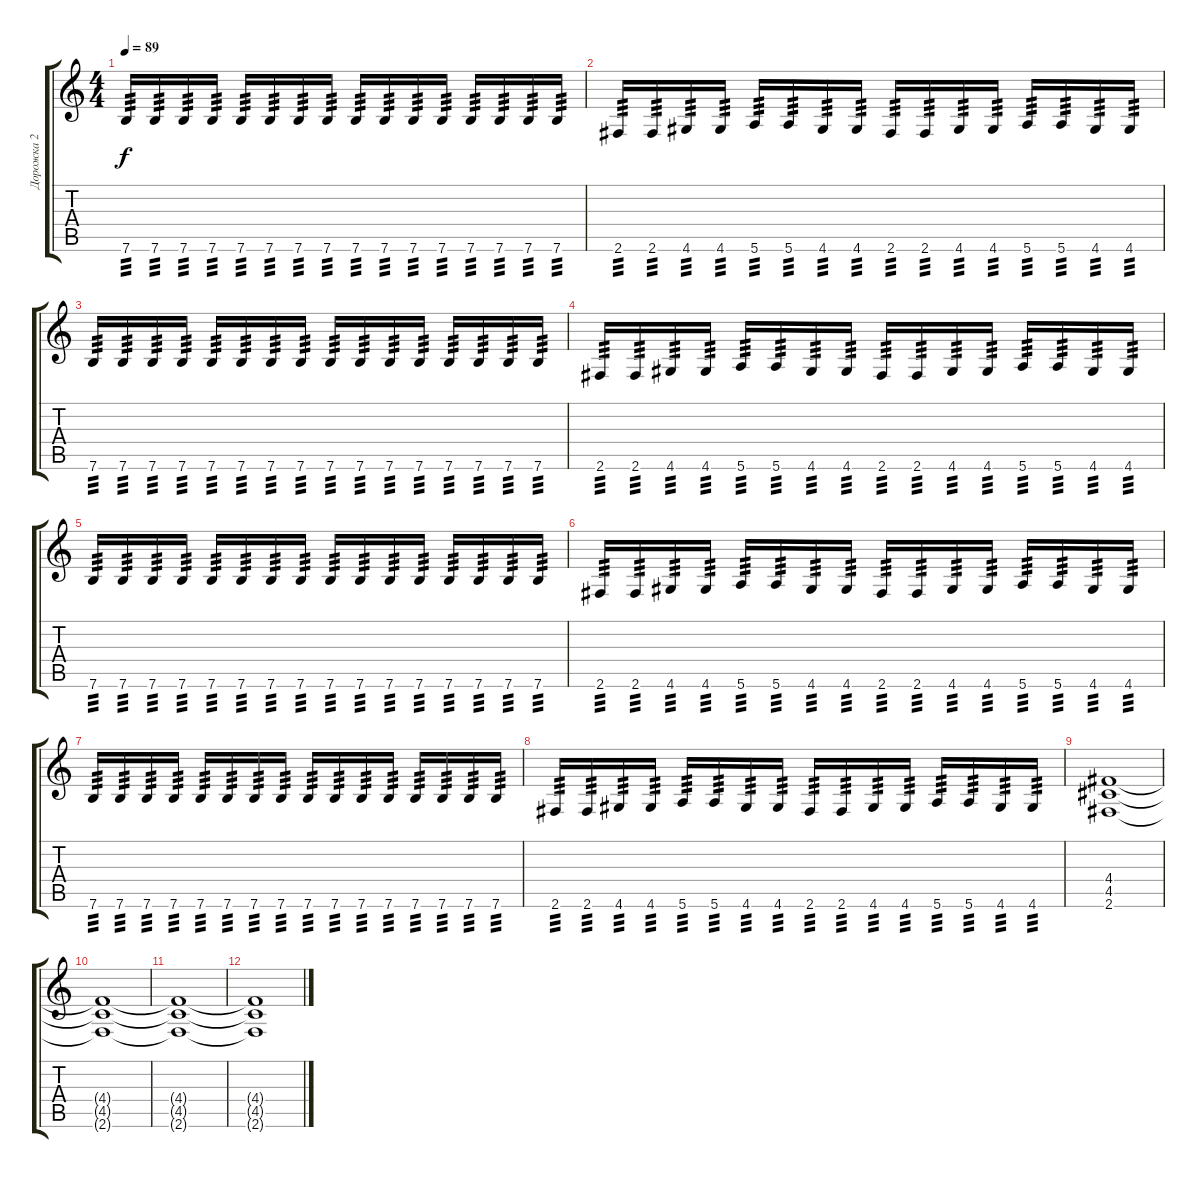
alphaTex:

\track ("Дорожка 2" "Дорожка 2") {instrument distortionguitar}
\staff {score tabs}
\tuning (E4 B3 G3 D3 A2 E2) {hide}
\ts (4 4)
\tempo 89
\clef g2
\ks c
7.6.16{tp 3 dy f} 7.6.16{tp 3} 7.6.16{tp 3} 7.6.16{tp 3} 7.6.16{tp 3} 7.6.16{tp 3} 7.6.16{tp 3} 7.6.16{tp 3} 7.6.16{tp 3} 7.6.16{tp 3} 7.6.16{tp 3} 7.6.16{tp 3} 7.6.16{tp 3} 7.6.16{tp 3} 7.6.16{tp 3} 7.6.16{tp 3} |
2.6.16{tp 3} 2.6.16{tp 3} 4.6.16{tp 3} 4.6.16{tp 3} 5.6.16{tp 3} 5.6.16{tp 3} 4.6.16{tp 3} 4.6.16{tp 3} 2.6.16{tp 3} 2.6.16{tp 3} 4.6.16{tp 3} 4.6.16{tp 3} 5.6.16{tp 3} 5.6.16{tp 3} 4.6.16{tp 3} 4.6.16{tp 3} |
7.6.16{tp 3} 7.6.16{tp 3} 7.6.16{tp 3} 7.6.16{tp 3} 7.6.16{tp 3} 7.6.16{tp 3} 7.6.16{tp 3} 7.6.16{tp 3} 7.6.16{tp 3} 7.6.16{tp 3} 7.6.16{tp 3} 7.6.16{tp 3} 7.6.16{tp 3} 7.6.16{tp 3} 7.6.16{tp 3} 7.6.16{tp 3} |
2.6.16{tp 3} 2.6.16{tp 3} 4.6.16{tp 3} 4.6.16{tp 3} 5.6.16{tp 3} 5.6.16{tp 3} 4.6.16{tp 3} 4.6.16{tp 3} 2.6.16{tp 3} 2.6.16{tp 3} 4.6.16{tp 3} 4.6.16{tp 3} 5.6.16{tp 3} 5.6.16{tp 3} 4.6.16{tp 3} 4.6.16{tp 3} |
7.6.16{tp 3} 7.6.16{tp 3} 7.6.16{tp 3} 7.6.16{tp 3} 7.6.16{tp 3} 7.6.16{tp 3} 7.6.16{tp 3} 7.6.16{tp 3} 7.6.16{tp 3} 7.6.16{tp 3} 7.6.16{tp 3} 7.6.16{tp 3} 7.6.16{tp 3} 7.6.16{tp 3} 7.6.16{tp 3} 7.6.16{tp 3} |
2.6.16{tp 3} 2.6.16{tp 3} 4.6.16{tp 3} 4.6.16{tp 3} 5.6.16{tp 3} 5.6.16{tp 3} 4.6.16{tp 3} 4.6.16{tp 3} 2.6.16{tp 3} 2.6.16{tp 3} 4.6.16{tp 3} 4.6.16{tp 3} 5.6.16{tp 3} 5.6.16{tp 3} 4.6.16{tp 3} 4.6.16{tp 3} |
7.6.16{tp 3} 7.6.16{tp 3} 7.6.16{tp 3} 7.6.16{tp 3} 7.6.16{tp 3} 7.6.16{tp 3} 7.6.16{tp 3} 7.6.16{tp 3} 7.6.16{tp 3} 7.6.16{tp 3} 7.6.16{tp 3} 7.6.16{tp 3} 7.6.16{tp 3} 7.6.16{tp 3} 7.6.16{tp 3} 7.6.16{tp 3} |
2.6.16{tp 3} 2.6.16{tp 3} 4.6.16{tp 3} 4.6.16{tp 3} 5.6.16{tp 3} 5.6.16{tp 3} 4.6.16{tp 3} 4.6.16{tp 3} 2.6.16{tp 3} 2.6.16{tp 3} 4.6.16{tp 3} 4.6.16{tp 3} 5.6.16{tp 3} 5.6.16{tp 3} 4.6.16{tp 3} 4.6.16{tp 3} |
(4.4 4.5 2.6).1 |
(4.4{t} 4.5{t} 2.6{t}).1 |
(4.4{t} 4.5{t} 2.6{t}).1 |
(4.4{t} 4.5{t} 2.6{t}).1
